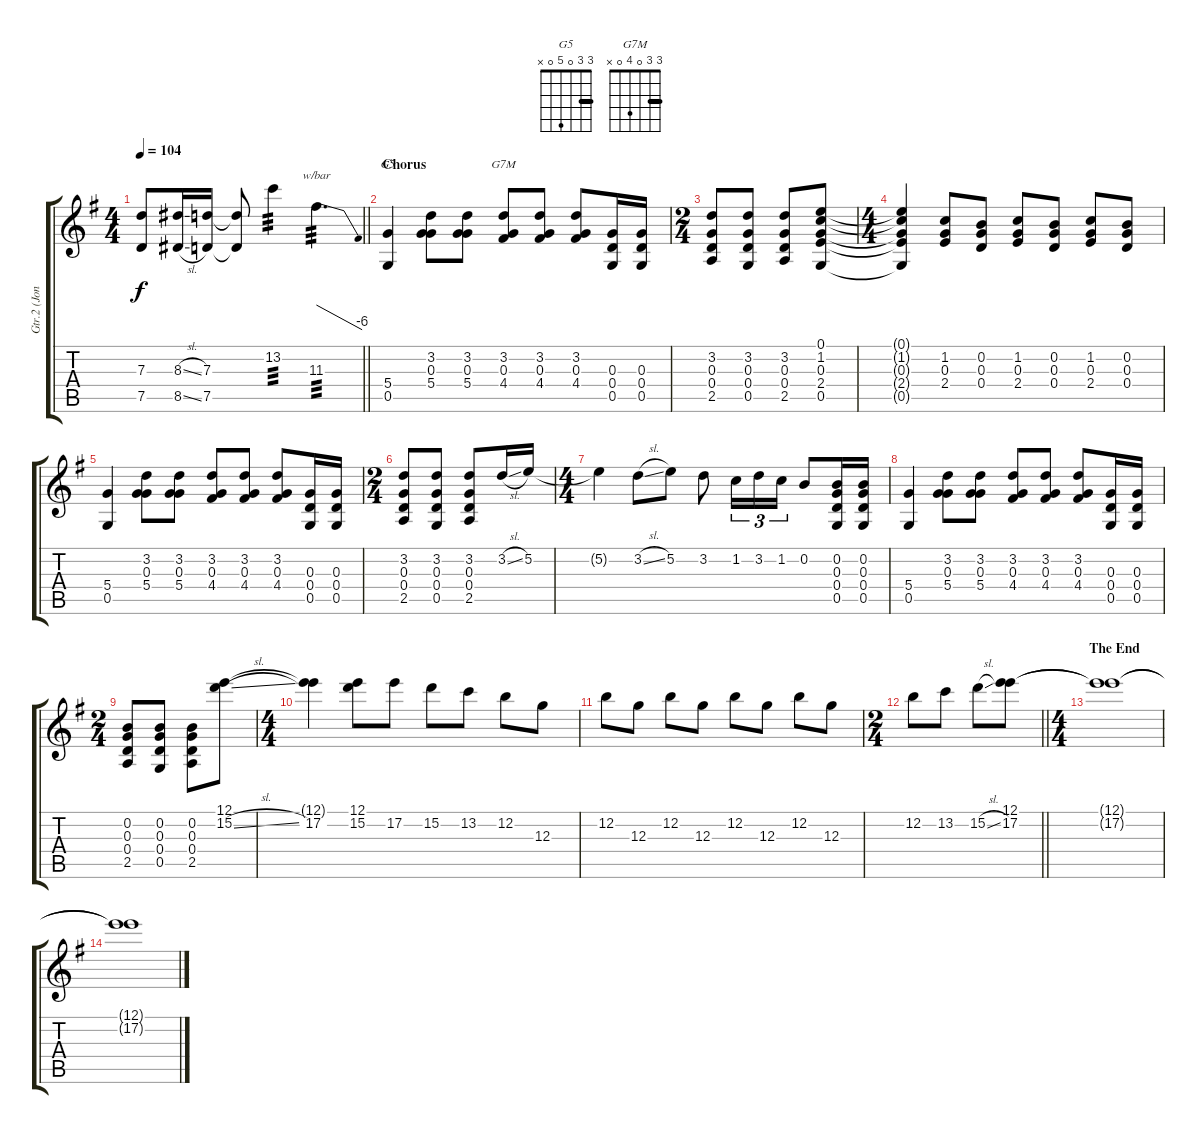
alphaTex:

\track ("Gtr.2 (Jonny GreenWood)" "Gtr.2 (Jon") {instrument distortionguitar}
\staff {score tabs}
\tuning (E4 B3 G3 D3 G2 E2) {hide}
\chord ("G5" 3 3 0 5 0 x) {barre 3}
\chord ("G7M" 3 3 0 4 0 x) {barre 3}
\ts (4 4)
\tempo 104
\clef g2
\barLineRight lightlight
\ks eminor
(7.3{t} 7.5{t}).8{dy f} (8.3{sl} 8.5{sl}).16 (7.3 7.5).16 (7.3{t} 7.5{t}).8 13.2.4{tp 3} 11.3.4{d tbe (dive default 0 0 60 -24) tp 3} |
\section ("" "Chorus")
(5.4 0.5).4{ch "G5"} (3.2 0.3 5.4).8 (3.2 0.3 5.4).8 (3.2 0.3 4.4).8{ch "G7M"} (3.2 0.3 4.4).8 (3.2 0.3 4.4).8 (0.3 0.4 0.5).16 (0.3 0.4 0.5).16 |
\ts (2 4)
(3.2 0.3 0.4 2.5).8 (3.2 0.3 0.4 0.5).8 (3.2 0.3 0.4 2.5).8 (0.1 1.2 0.3 2.4 0.5).8 |
\ts (4 4)
(0.1{t} 1.2{t} 0.3{t} 2.4{t} 0.5{t}).4 (1.2 0.3 2.4).8 (0.2 0.3 0.4).8 (1.2 0.3 2.4).8 (0.2 0.3 0.4).8 (1.2 0.3 2.4).8 (0.2 0.3 0.4).8 |
(5.4 0.5).4 (3.2 0.3 5.4).8 (3.2 0.3 5.4).8 (3.2 0.3 4.4).8 (3.2 0.3 4.4).8 (3.2 0.3 4.4).8 (0.3 0.4 0.5).16 (0.3 0.4 0.5).16 |
\ts (2 4)
(3.2 0.3 0.4 2.5).8 (3.2 0.3 0.4 0.5).8 (3.2 0.3 0.4 2.5).8 3.2{sl}.16 5.2.16 |
\ts (4 4)
5.2{t}.4 3.2{sl}.8 5.2.8 3.2.8 1.2.16{tu (3 2)} 3.2.16{tu (3 2)} 1.2.16{tu (3 2)} 0.2.8 (0.2 0.3 0.4 0.5).16 (0.2 0.3 0.4 0.5).16 |
(5.4 0.5).4 (3.2 0.3 5.4).8 (3.2 0.3 5.4).8 (3.2 0.3 4.4).8 (3.2 0.3 4.4).8 (3.2 0.3 4.4).8 (0.3 0.4 0.5).16 (0.3 0.4 0.5).16 |
\ts (2 4)
(0.2 0.3 0.4 2.5).8 (0.2 0.3 0.4 0.5).8 (0.2 0.3 0.4 2.5).8 (12.1 15.2{sl}).8 |
\ts (4 4)
(12.1{t} 17.2).4 (12.1 15.2).8 17.2.8 15.2.8 13.2.8 12.2.8 12.3.8 |
12.2.8 12.3.8 12.2.8 12.3.8 12.2.8 12.3.8 12.2.8 12.3.8 |
\ts (2 4)
\barLineRight lightlight
12.2.8 13.2.8 15.2{sl}.8 (12.1 17.2).8 |
\ts (4 4)
\section ("" "The End")
(12.1{t} 17.2{t}).1 |
(12.1{t} 17.2{t}).1
